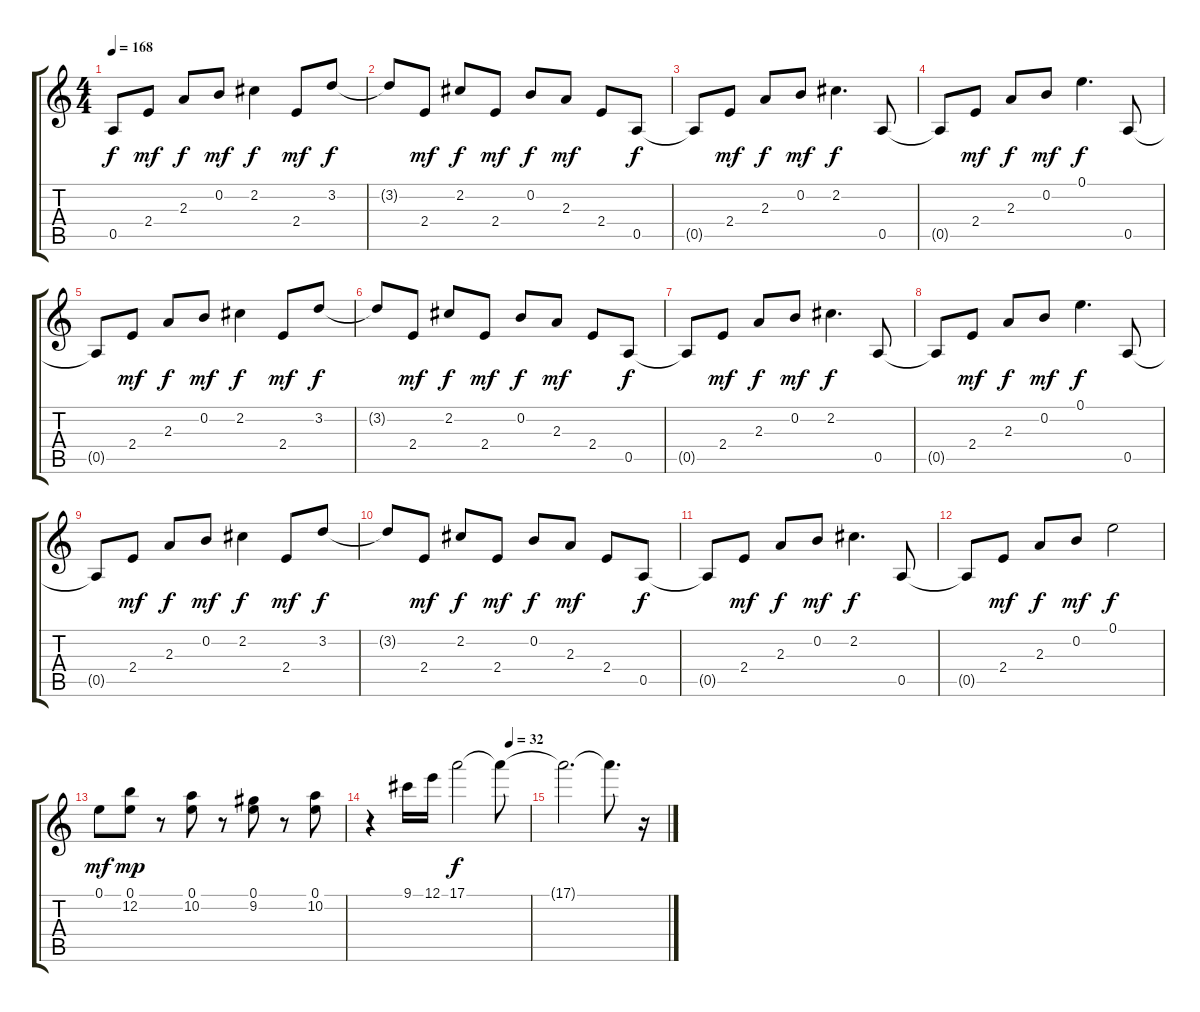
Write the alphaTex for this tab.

\track "" {instrument overdrivenguitar}
\staff {score tabs}
\tuning (E4 B3 G3 D3 A2 E2) {hide}
\ts (4 4)
\tempo 168
\clef g2
\ks c
0.5{t}.8{dy f} 2.4.8{dy mf} 2.3.8{dy f} 0.2.8{dy mf} 2.2.4{dy f} 2.4.8{dy mf} 3.2.8{dy f} |
3.2{t}.8 2.4.8{dy mf} 2.2.8{dy f} 2.4.8{dy mf} 0.2.8{dy f} 2.3.8{dy mf} 2.4.8 0.5.8{dy f} |
0.5{t}.8 2.4.8{dy mf} 2.3.8{dy f} 0.2.8{dy mf} 2.2.4{d dy f} 0.5.8 |
0.5{t}.8 2.4.8{dy mf} 2.3.8{dy f} 0.2.8{dy mf} 0.1.4{d dy f} 0.5.8 |
0.5{t}.8 2.4.8{dy mf} 2.3.8{dy f} 0.2.8{dy mf} 2.2.4{dy f} 2.4.8{dy mf} 3.2.8{dy f} |
3.2{t}.8 2.4.8{dy mf} 2.2.8{dy f} 2.4.8{dy mf} 0.2.8{dy f} 2.3.8{dy mf} 2.4.8 0.5.8{dy f} |
0.5{t}.8 2.4.8{dy mf} 2.3.8{dy f} 0.2.8{dy mf} 2.2.4{d dy f} 0.5.8 |
0.5{t}.8 2.4.8{dy mf} 2.3.8{dy f} 0.2.8{dy mf} 0.1.4{d dy f} 0.5.8 |
0.5{t}.8 2.4.8{dy mf} 2.3.8{dy f} 0.2.8{dy mf} 2.2.4{dy f} 2.4.8{dy mf} 3.2.8{dy f} |
3.2{t}.8 2.4.8{dy mf} 2.2.8{dy f} 2.4.8{dy mf} 0.2.8{dy f} 2.3.8{dy mf} 2.4.8 0.5.8{dy f} |
0.5{t}.8 2.4.8{dy mf} 2.3.8{dy f} 0.2.8{dy mf} 2.2.4{d dy f} 0.5.8 |
0.5{t}.8 2.4.8{dy mf} 2.3.8{dy f} 0.2.8{dy mf} 0.1.2{dy f} |
0.1.8{dy mf} (0.1 12.2).8{dy mp} r.8 (0.1 10.2).8 r.8 (0.1 9.2).8 r.8 (0.1 10.2).8 |
\tempo (32 0.875)
r.4 9.1.16 12.1.16 17.1.2{dy f} 17.1{t}.8 |
17.1{t}.2{d} 17.1{t}.8{d} r.16
